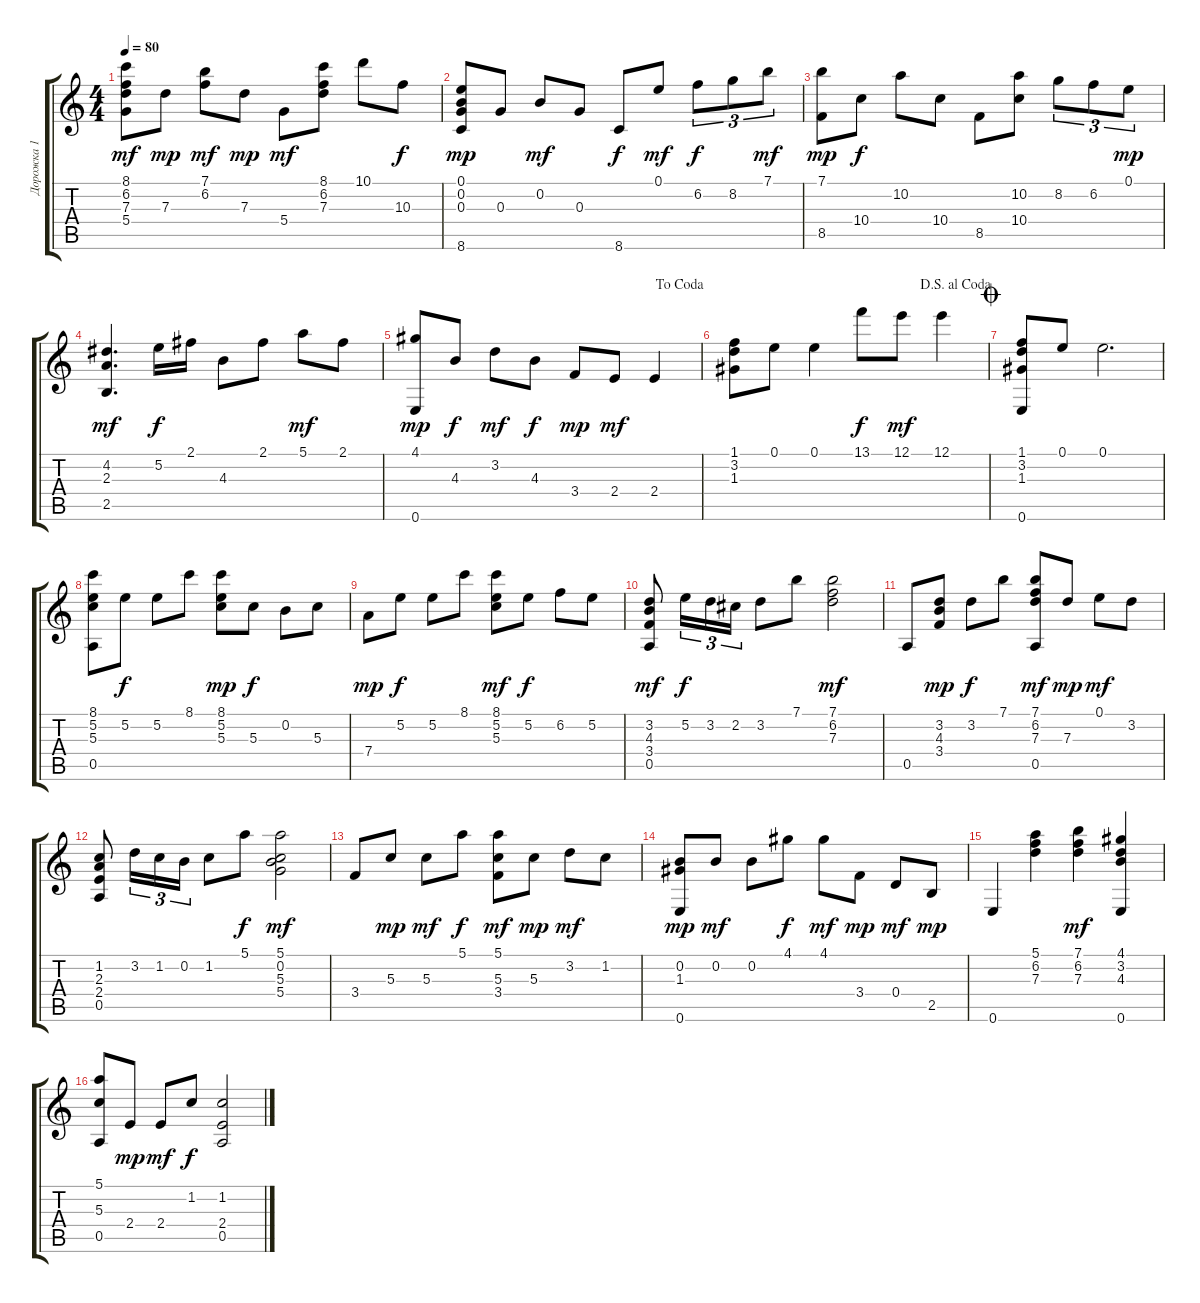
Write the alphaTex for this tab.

\track ("Дорожка 1" "Дорожка 1") {instrument acousticguitarnylon}
\staff {score tabs}
\tuning (E4 B3 G3 D3 A2 E2) {hide}
\ts (4 4)
\tempo 80
\clef g2
\ks c
(8.1 6.2 7.3 5.4).8{dy mf} 7.3.8{dy mp} (7.1 6.2).8{dy mf} 7.3.8{dy mp} 5.4.8{dy mf} (8.1 6.2 7.3).8 10.1.8 10.3.8{dy f} |
(0.1 0.2 0.3 8.6).8{dy mp} 0.3.8 0.2.8{dy mf} 0.3.8 8.6.8{dy f} 0.1.8{dy mf} 6.2.8{tu (3 2) dy f} 8.2.8{tu (3 2)} 7.1.8{tu (3 2) dy mf} |
(7.1 8.5).8{dy mp} 10.4.8{dy f} 10.2.8 10.4.8 8.5.8 (10.2 10.4).8 8.2.8{tu (3 2)} 6.2.8{tu (3 2)} 0.1.8{tu (3 2) dy mp} |
(4.2 2.3 2.5).4{d dy mf} 5.2.16{dy f} 2.1.16 4.3.8 2.1.8 5.1.8{dy mf} 2.1.8 |
\jump dacoda
(4.1 0.6).8{dy mp} 4.3.8{dy f} 3.2.8{dy mf} 4.3.8{dy f} 3.4.8{dy mp} 2.4.8{dy mf} 2.4.4 |
\jump dalsegnoalcoda
(1.1 3.2 1.3).8 0.1.8 0.1.4 13.1.8{dy f} 12.1.8{dy mf} 12.1.4 |
\jump coda
(1.1 3.2 1.3 0.6).8 0.1.8 0.1.2{d} |
(8.1 5.2 5.3 0.5).8 5.2.8{dy f} 5.2.8 8.1.8 (8.1 5.2 5.3).8{dy mp} 5.3.8{dy f} 0.2.8 5.3.8 |
7.4.8{dy mp} 5.2.8{dy f} 5.2.8 8.1.8 (8.1 5.2 5.3).8{dy mf} 5.2.8{dy f} 6.2.8 5.2.8 |
(3.2 4.3 3.4 0.5).8{dy mf} 5.2.16{tu (3 2) dy f} 3.2.16{tu (3 2)} 2.2.16{tu (3 2)} 3.2.8 7.1.8 (7.1 6.2 7.3).2{dy mf} |
0.5.8 (3.2 4.3 3.4).8{dy mp} 3.2.8{dy f} 7.1.8 (7.1 6.2 7.3 0.5).8{dy mf} 7.3.8{dy mp} 0.1.8{dy mf} 3.2.8 |
(1.2 2.3 2.4 0.5).8 3.2.16{tu (3 2)} 1.2.16{tu (3 2)} 0.2.16{tu (3 2)} 1.2.8 5.1.8{dy f} (5.1 0.2 5.3 5.4).2{dy mf} |
3.4.8 5.3.8{dy mp} 5.3.8{dy mf} 5.1.8{dy f} (5.1 5.3 3.4).8{dy mf} 5.3.8{dy mp} 3.2.8{dy mf} 1.2.8 |
(0.2 1.3 0.6).8{dy mp} 0.2.8{dy mf} 0.2.8 4.1.8{dy f} 4.1.8{dy mf} 3.4.8{dy mp} 0.4.8{dy mf} 2.5.8{dy mp} |
0.6.4 (5.1 6.2 7.3).4 (7.1 6.2 7.3).4{dy mf} (4.1 3.2 4.3 0.6).4 |
(5.1 5.3 0.5).8 2.4.8{dy mp} 2.4.8{dy mf} 1.2.8{dy f} (1.2 2.4 0.5).2
